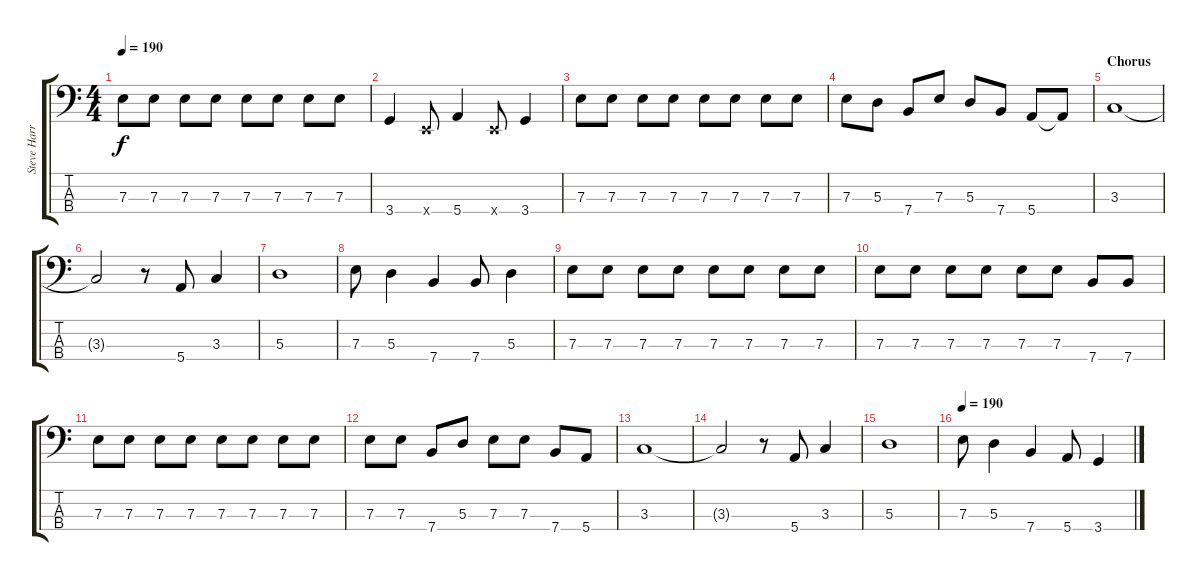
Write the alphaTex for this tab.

\track ("Steve Harris" "Steve Harr") {instrument electricbassfinger}
\staff {score tabs}
\tuning (G2 D2 A1 E1) {hide}
\ts (4 4)
\tempo 190
\clef f4
\ks c
7.3.8{dy f} 7.3.8 7.3.8 7.3.8 7.3.8 7.3.8 7.3.8 7.3.8 |
3.4.4 0.4{x}.8 5.4.4 0.4{x}.8 3.4.4 |
7.3.8 7.3.8 7.3.8 7.3.8 7.3.8 7.3.8 7.3.8 7.3.8 |
7.3.8 5.3.8 7.4.8 7.3.8 5.3.8 7.4.8 5.4.8 5.4{t}.8 |
\section ("" "Chorus")
3.3.1 |
3.3{t}.2 r.8 5.4.8 3.3.4 |
5.3.1 |
7.3.8 5.3.4 7.4.4 7.4.8 5.3.4 |
7.3.8 7.3.8 7.3.8 7.3.8 7.3.8 7.3.8 7.3.8 7.3.8 |
7.3.8 7.3.8 7.3.8 7.3.8 7.3.8 7.3.8 7.4.8 7.4.8 |
7.3.8 7.3.8 7.3.8 7.3.8 7.3.8 7.3.8 7.3.8 7.3.8 |
7.3.8 7.3.8 7.4.8 5.3.8 7.3.8 7.3.8 7.4.8 5.4.8 |
3.3.1 |
3.3{t}.2 r.8 5.4.8 3.3.4 |
5.3.1 |
\tempo 190
7.3.8 5.3.4 7.4.4 5.4.8 3.4.4
